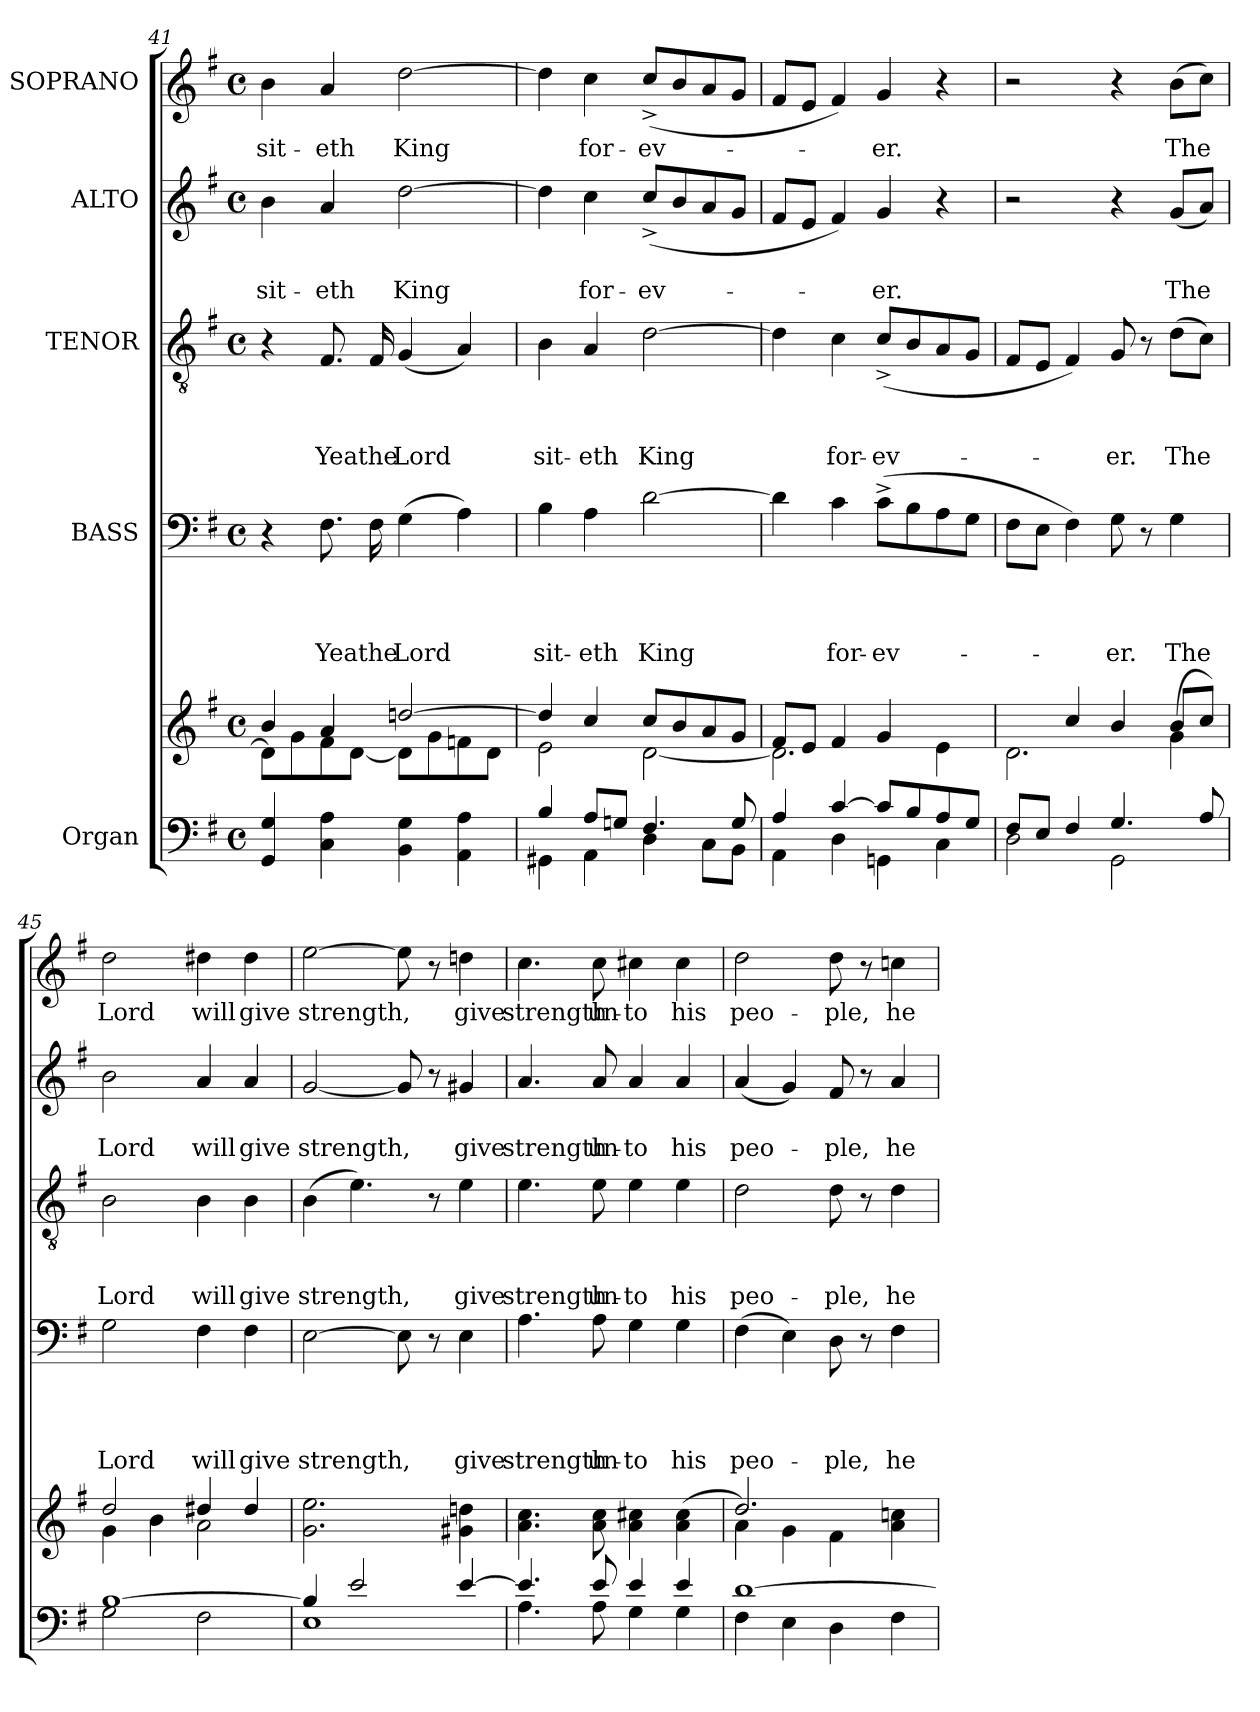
**kern	**kern	**kern	**text	**text	**text	**text	**kern	**text	**text	**text	**kern	**text	**text	**kern	**text
*part5	*part5	*part4	*part4	*part4	*part4	*part4	*part3	*part3	*part3	*part3	*part2	*part2	*part2	*part1	*part1
*staff6	*staff5	*staff4	*staff4	*staff4	*staff4	*staff4	*staff3	*staff3	*staff3	*staff3	*staff2	*staff2	*staff2	*staff1	*staff1
*I"Organ	*	*I"BASS	*	*	*	*	*I"TENOR	*	*	*	*I"ALTO	*	*	*I"SOPRANO	*
!!LO:LB:g=z
*clefF4	*clefG2	*clefF4	*	*	*	*	*clefGv2	*	*	*	*clefG2	*	*	*clefG2	*
*k[f#]	*k[f#]	*k[f#]	*	*	*	*	*k[f#]	*	*	*	*k[f#]	*	*	*k[f#]	*
*G:	*G:	*G:	*	*	*	*	*G:	*	*	*	*G:	*	*	*G:	*
*M4/4	*M4/4	*M4/4	*	*	*	*	*M4/4	*	*	*	*M4/4	*	*	*M4/4	*
*met(c)	*met(c)	*met(c)	*	*	*	*	*met(c)	*	*	*	*met(c)	*	*	*met(c)	*
=41	=41	=41	=41	=41	=41	=41	=41	=41	=41	=41	=41	=41	=41	=41	=41
*	*^	*	*	*	*	*	*	*	*	*	*	*	*	*	*
!	!	!	!	!	!	!	!	!	!	!	!	!	!	!LO:LY:b	!	!LO:LY:b
4GG/ 4G/	4b/	8d\L]	4r	.	.	.	.	4r	.	.	.	4b\	.	sit-	4b\	sit-
.	.	8g\	.	.	.	.	.	.	.	.	.	.	.	.	.	.
!	!	!	!	!	!	!	!LO:LY:b	!	!	!	!LO:LY:b	!	!	!LO:LY:b	!	!LO:LY:b
4C\ 4A\	4a/	8f#\	8.F#\	.	.	.	Yea	8.F#/	.	.	Yea	4a/	.	-eth	4a/	-eth
.	.	[<8d\J	.	.	.	.	.	.	.	.	.	.	.	.	.	.
!	!	!	!	!	!	!	!LO:LY:b	!	!	!	!LO:LY:b	!	!	!	!	!
.	.	.	16F#\	.	.	.	the	16F#/	.	.	the	.	.	.	.	.
!	!	!	!	!	!	!	!LO:LY:b	!	!	!	!LO:LY:b	!	!	!LO:LY:b	!	!LO:LY:b
4BB\ 4G\	[>2ddn/	8d\L]	(>4G\	.	.	.	Lord	(<4G/	.	.	Lord	[>2dd\	.	King	[>2dd\	King
.	.	8g\	.	.	.	.	.	.	.	.	.	.	.	.	.	.
4AA\ 4A\	.	8fn\	4A\)	.	.	.	.	4A/)	.	.	.	.	.	.	.	.
.	.	8d\J	.	.	.	.	.	.	.	.	.	.	.	.	.	.
=42	=42	=42	=42	=42	=42	=42	=42	=42	=42	=42	=42	=42	=42	=42	=42	=42
*^	*	*	*	*	*	*	*	*	*	*	*	*	*	*	*	*
!	!	!	!	!	!	!	!	!LO:LY:b	!	!	!	!LO:LY:b	!	!	!	!	!
4B/	4GG#X\	4dd/]	2e\	4B\	.	.	.	sit-	4B\	.	.	sit-	4dd\]	.	.	4dd\]	.
!	!	!	!	!	!	!	!	!LO:LY:b	!	!	!	!LO:LY:b	!	!	!LO:LY:b	!	!LO:LY:b
8A/L	4AA\	4cc/	.	4A\	.	.	.	-eth	4A/	.	.	-eth	4cc\	.	for-	4cc\	for-
8Gn/J	.	.	.	.	.	.	.	.	.	.	.	.	.	.	.	.	.
!	!	!	!	!	!	!	!	!LO:LY:b	!	!	!	!LO:LY:b	!	!	!LO:LY:b	!	!LO:LY:b
4.F#/	4D\	8cc/L	[<2d\	[>2d\	.	.	.	King	[>2d\	.	.	King	(<8cc^</L	.	-ev-	(<8cc^</L	-ev-
.	.	8b/	.	.	.	.	.	.	.	.	.	.	8b/	.	.	8b/	.
.	8C\L	8a/	.	.	.	.	.	.	.	.	.	.	8a/	.	.	8a/	.
8G/	8BB\J	8g/J	.	.	.	.	.	.	.	.	.	.	8g/J	.	.	8g/J	.
=43	=43	=43	=43	=43	=43	=43	=43	=43	=43	=43	=43	=43	=43	=43	=43	=43	=43
4A/	4AA\	8f#/L	2.d\]	4d\]	.	.	.	.	4d\]	.	.	.	8f#/L	.	.	8f#/L	.
.	.	8e/J	.	.	.	.	.	.	.	.	.	.	8e/J	.	.	8e/J	.
!	!	!	!	!	!	!	!	!LO:LY:b	!	!	!	!LO:LY:b	!	!	!	!	!
[>4c/	4D\	4f#/	.	4c\	.	.	.	for-	4c\	.	.	for-	4f#/)	.	.	4f#/)	.
!	!	!	!	!	!	!	!	!LO:LY:b	!	!	!	!LO:LY:b	!	!	!LO:LY:b	!	!LO:LY:b
8c/L]	4GGn\	4g/	.	(>8c^>\L	.	.	.	-ev-	(<8c^</L	.	.	-ev-	4g/	.	-er.	4g/	-er.
8B/	.	.	.	8B\	.	.	.	.	8B/	.	.	.	.	.	.	.	.
8A/	4C\	4ryy	4e\	8A\	.	.	.	.	8A/	.	.	.	4r	.	.	4r	.
8G/J	.	.	.	8G\J	.	.	.	.	8G/J	.	.	.	.	.	.	.	.
=44	=44	=44	=44	=44	=44	=44	=44	=44	=44	=44	=44	=44	=44	=44	=44	=44	=44
2D\	8F#/L	2.d\	4ryy	8F#\L	.	.	.	.	8F#/L	.	.	.	2r	.	.	2r	.
.	8E/J	.	.	8E\J	.	.	.	.	8E/J	.	.	.	.	.	.	.	.
.	4F#/	.	4cc/	4F#\)	.	.	.	.	4F#/)	.	.	.	.	.	.	.	.
!	!	!	!	!	!	!	!	!LO:LY:b	!	!	!	!LO:LY:b	!	!	!	!	!
4.G/	2GG\	.	4b/	8G\	.	.	.	-er.	8G/	.	.	-er.	4r	.	.	4r	.
.	.	.	.	8r	.	.	.	.	8r	.	.	.	.	.	.	.	.
!	!	!	!	!	!	!	!	!LO:LY:b	!	!	!	!LO:LY:b	!	!	!LO:LY:b	!	!LO:LY:b
.	.	(<4g\	8b/L	4G\	.	.	.	The	(>8d\L	.	.	The	(<8g/L	.	The	(>8b\L	The
8A/	.	.	8cc/J)	.	.	.	.	.	8c\J)	.	.	.	8a/J)	.	.	8cc\J)	.
!!LO:PB:g=z
=45	=45	=45	=45	=45	=45	=45	=45	=45	=45	=45	=45	=45	=45	=45	=45	=45	=45
!	!	!	!	!	!	!	!	!LO:LY:b	!	!	!	!LO:LY:b	!	!	!LO:LY:b	!	!LO:LY:b
[>1B	2G\	2dd/	4g\	2G\	.	.	.	Lord	2B\	.	.	Lord	2b\	.	Lord	2dd\	Lord
.	.	.	4b\	.	.	.	.	.	.	.	.	.	.	.	.	.	.
!	!	!	!	!	!	!	!	!LO:LY:b	!	!	!	!LO:LY:b	!	!	!LO:LY:b	!	!LO:LY:b
.	2F#\	4dd#X/	2a\	4F#\	.	.	.	will	4B\	.	.	will	4a/	.	will	4dd#X\	will
!	!	!	!	!	!	!	!	!LO:LY:b	!	!	!	!LO:LY:b	!	!	!LO:LY:b	!	!LO:LY:b
.	.	4dd#/	.	4F#\	.	.	.	give	4B\	.	.	give	4a/	.	give	4dd#\	give
*	*	*v	*v	*	*	*	*	*	*	*	*	*	*	*	*	*	*
=46	=46	=46	=46	=46	=46	=46	=46	=46	=46	=46	=46	=46	=46	=46	=46	=46
!	!	!	!	!	!	!	!LO:LY:b	!	!	!	!LO:LY:b	!	!	!LO:LY:b	!	!LO:LY:b
4B/]	1E	2.g\ 2.ee\	[>2E\	.	.	.	strength,	(>4B\	.	.	strength,	[<2g/	.	strength,	[>2ee\	strength,
2e/	.	.	.	.	.	.	.	4.e\)	.	.	.	.	.	.	.	.
.	.	.	8E\]	.	.	.	.	.	.	.	.	8g/]	.	.	8ee\]	.
.	.	.	8r	.	.	.	.	8r	.	.	.	8r	.	.	8r	.
!	!	!	!	!	!	!	!LO:LY:b	!	!	!	!LO:LY:b	!	!	!LO:LY:b	!	!LO:LY:b
[>4e/	.	4g#X\ 4ddn\	4E\	.	.	.	give	4e\	.	.	give	4g#X/	.	give	4ddn\	give
=47	=47	=47	=47	=47	=47	=47	=47	=47	=47	=47	=47	=47	=47	=47	=47	=47
!	!	!	!	!	!	!	!LO:LY:b	!	!	!	!LO:LY:b	!	!	!LO:LY:b	!	!LO:LY:b
4.e/]	4.A\	4.a\ 4.cc\	4.A\	.	.	.	strength	4.e\	.	.	strength	4.a/	.	strength	4.cc\	strength
!	!	!	!	!	!	!	!LO:LY:b	!	!	!	!LO:LY:b	!	!	!LO:LY:b	!	!LO:LY:b
8e/	8A\	8a\ 8cc\	8A\	.	.	.	un-	8e\	.	.	un-	8a/	.	un-	8cc\	un-
!	!	!	!	!	!	!	!LO:LY:b	!	!	!	!LO:LY:b	!	!	!LO:LY:b	!	!LO:LY:b
4e/	4G\	4a\ 4cc#X\	4G\	.	.	.	-to	4e\	.	.	-to	4a/	.	-to	4cc#X\	-to
!	!	!	!	!	!	!	!LO:LY:b	!	!	!	!LO:LY:b	!	!	!LO:LY:b	!	!LO:LY:b
4e/	4G\	(4a\ 4cc#\	4G\	.	.	.	his	4e\	.	.	his	4a/	.	his	4cc#\	his
=48	=48	=48	=48	=48	=48	=48	=48	=48	=48	=48	=48	=48	=48	=48	=48	=48
*	*	*^	*	*	*	*	*	*	*	*	*	*	*	*	*	*
!	!	!	!	!	!	!	!	!LO:LY:b	!	!	!	!LO:LY:b	!	!	!LO:LY:b	!	!LO:LY:b
[<1d	4F#\	2.dd/	4a\)	(>4F#\	.	.	.	peo-	2d\	.	.	peo-	(<4a/	.	peo-	2dd\	peo-
.	4E\	.	4g\	4E\)	.	.	.	.	.	.	.	.	4g/)	.	.	.	.
!	!	!	!	!	!	!	!	!LO:LY:b	!	!	!	!LO:LY:b	!	!	!LO:LY:b	!	!LO:LY:b
.	4D\	.	4f#\	8D\	.	.	.	-ple,	8d\	.	.	-ple,	8f#/	.	-ple,	8dd\	-ple,
.	.	.	.	8r	.	.	.	.	8r	.	.	.	8r	.	.	8r	.
!	!	!	!	!	!	!	!	!LO:LY:b	!	!	!	!LO:LY:b	!	!	!LO:LY:b	!	!LO:LY:b
.	4F#\	4ryy	4a\ 4ccn\	4F#\	.	.	.	he	4d\	.	.	he	4a/	.	he	4ccn\	he
*v	*v	*	*	*	*	*	*	*	*	*	*	*	*	*	*	*	*
*	*v	*v	*	*	*	*	*	*	*	*	*	*	*	*	*	*
=	=	=	=	=	=	=	=	=	=	=	=	=	=	=	=
*-	*-	*-	*-	*-	*-	*-	*-	*-	*-	*-	*-	*-	*-	*-	*-
